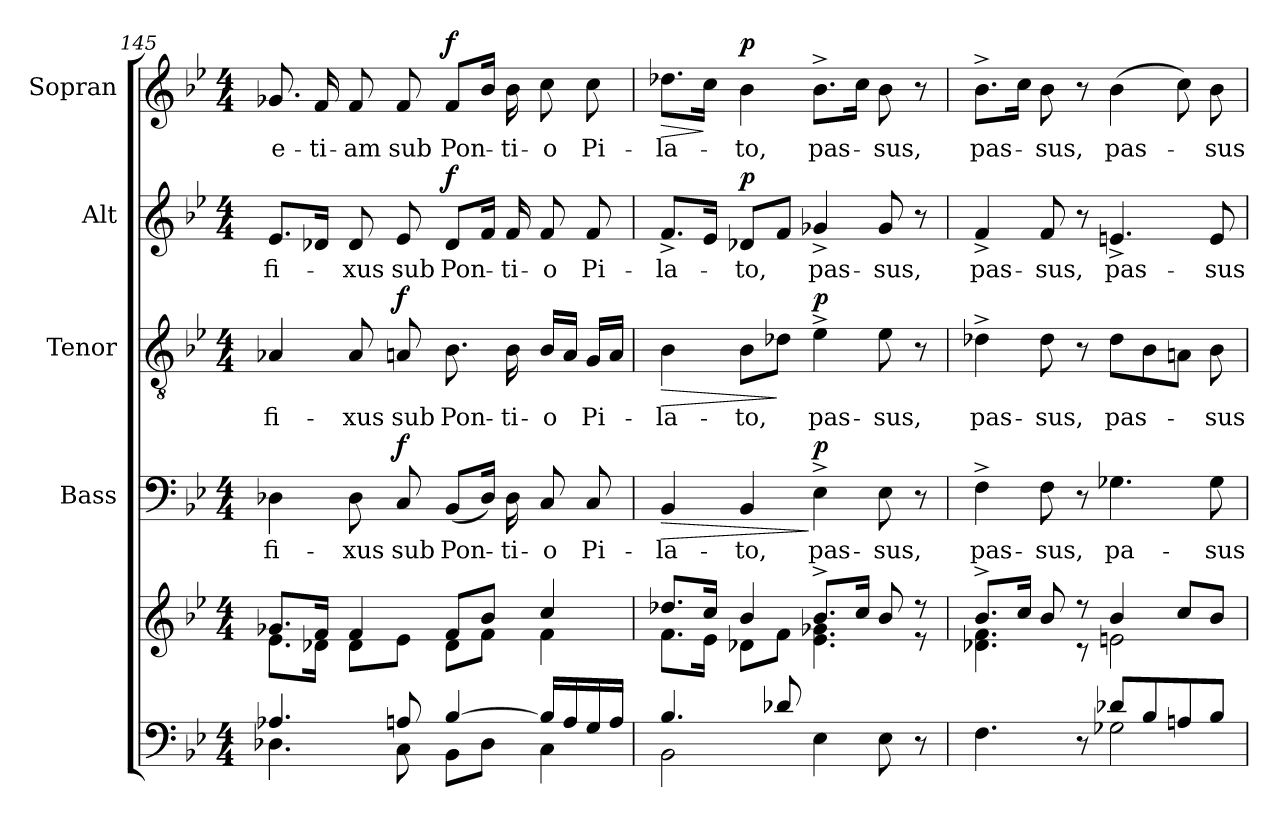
**kern	**kern	**kern	**text	**dynam	**kern	**text	**dynam	**kern	**text	**dynam	**kern	**text	**dynam
*part5	*part5	*part4	*part4	*part4	*part3	*part3	*part3	*part2	*part2	*part2	*part1	*part1	*part1
*staff6	*staff5	*staff4	*staff4	*staff4	*staff3	*staff3	*staff3	*staff2	*staff2	*staff2	*staff1	*staff1	*staff1
*	*	*I"Bass	*	*	*I"Tenor	*	*	*I"Alt	*	*	*I"Sopran	*	*
*	*	*I'B.	*	*	*I'T.	*	*	*I'A.	*	*	*I'S.	*	*
*clefF4	*clefG2	*clefF4	*	*	*clefGv2	*	*	*clefG2	*	*	*clefG2	*	*
*k[b-e-]	*k[b-e-]	*k[b-e-]	*	*	*k[b-e-]	*	*	*k[b-e-]	*	*	*k[b-e-]	*	*
*B-:	*B-:	*B-:	*	*	*B-:	*	*	*B-:	*	*	*B-:	*	*
*M4/4	*M4/4	*M4/4	*	*	*M4/4	*	*	*M4/4	*	*	*M4/4	*	*
=145	=145	=145	=145	=145	=145	=145	=145	=145	=145	=145	=145	=145	=145
*^	*^	*	*	*	*	*	*	*	*	*	*	*	*
!	!	!	!	!	!LO:LY:b	!	!	!LO:LY:b	!	!	!LO:LY:b	!	!	!LO:LY:b	!
4.A-X/	4.D-X\	8.g-X/L	8.e-\L	4D-X\	-fi-	.	4A-X/	-fi-	.	8.e-/L	-fi-	.	8.g-X/	e-	.
!	!	!	!	!	!	!	!	!	!	!	!	!	!	!LO:LY:b	!
.	.	16f/Jk	16d-X\Jk	.	.	.	.	.	.	16d-X/Jk	.	.	16f/	-ti-	.
!	!	!	!	!	!LO:LY:b	!	!	!LO:LY:b	!	!	!LO:LY:b	!	!	!LO:LY:b	!
.	.	4f/	8d-\L	8D-\	-xus	.	8A-/	-xus	.	8d-/	-xus	.	8f/	-am	.
!	!	!	!	!	!LO:LY:b	!LO:DY:a	!	!LO:LY:b	!LO:DY:a	!	!LO:LY:b	!	!	!LO:LY:b	!
8An/	8C\	.	8e-\J	8C/	sub	f	8An/	sub	f	8e-/	sub	.	8f/	sub	.
!	!	!	!	!	!LO:LY:b	!	!	!LO:LY:b	!	!	!LO:LY:b	!LO:DY:a	!	!LO:LY:b	!LO:DY:a
[>4B-/	8BB-\L	8f/L	8d-\L	(<8BB-/L	Pon-	.	8.B-\	Pon-	.	8d-/L	Pon-	f	8f/L	Pon-	f
.	8D-\J	8b-/J	8f\J	16D-/Jk)	.	.	.	.	.	16f/Jk	.	.	16b-/Jk	.	.
!	!	!	!	!	!LO:LY:b	!	!	!LO:LY:b	!	!	!LO:LY:b	!	!	!LO:LY:b	!
.	.	.	.	16D-\	-ti-	.	16B-\	-ti-	.	16f/	-ti-	.	16b-\	-ti-	.
!	!	!	!	!	!LO:LY:b	!	!	!LO:LY:b	!	!	!LO:LY:b	!	!	!LO:LY:b	!
16B-/LL]	4C\	4cc/	4f\	8C/	-o	.	16B-/LL	-o	.	8f/	-o	.	8cc\	-o	.
16A/	.	.	.	.	.	.	16A/JJ	.	.	.	.	.	.	.	.
!	!	!	!	!	!LO:LY:b	!	!	!LO:LY:b	!	!	!LO:LY:b	!	!	!LO:LY:b	!
16G/	.	.	.	8C/	Pi-	.	16G/LL	Pi-	.	8f/	Pi-	.	8cc\	Pi-	.
16A/JJ	.	.	.	.	.	.	16A/JJ	.	.	.	.	.	.	.	.
!!LO:PB:g=z
=146	=146	=146	=146	=146	=146	=146	=146	=146	=146	=146	=146	=146	=146	=146	=146
!	!	!	!	!	!LO:LY:b	!LO:HP:b	!	!LO:LY:b	!LO:HP:b	!	!LO:LY:b	!	!	!LO:LY:b	!LO:HP:b
4.B-/	2BB-\	8.dd-X/L	8.f\L	4BB-/	-la-	>	4B-\	-la-	>	8.f^</L	-la-	.	8.dd-X\L	-la-	>
.	.	16cc/Jk	16e-\Jk	.	.	.	.	.	.	16e-/Jk	.	.	16cc\Jk	.	]
!	!	!	!	!	!LO:LY:b	!	!	!LO:LY:b	!	!	!LO:LY:b	!LO:DY:a	!	!LO:LY:b	!LO:DY:a
.	.	4b-/	8d-X\L	4BB-/	-to,	.	8B-\L	-to,	.	8d-X/L	-to,	p	4b-\	-to,	p
8d-X/	.	.	8f\J	.	.	.	8d-X\J	.	]	8f/J	.	.	.	.	.
!	!	!	!	!	!LO:LY:b	!LO:DY:n=1:a	!	!LO:LY:b	!LO:DY:a	!	!LO:LY:b	!	!	!LO:LY:b	!
2ryy	4E-\	8.b-^>/L	4.e-\ 4.g-X\	4E-^>\	pas-	] p	4e-^>\	pas-	p	4g-X^</	pas-	.	8.b-^>\L	pas-	.
.	.	16cc/Jk	.	.	.	.	.	.	.	.	.	.	16cc\Jk	.	.
!	!	!	!	!	!LO:LY:b	!	!	!LO:LY:b	!	!	!LO:LY:b	!	!	!LO:LY:b	!
.	8E-\	8b-/	.	8E-\	-sus,	.	8e-\	-sus,	.	8g-/	-sus,	.	8b-\	-sus,	.
.	8r	8r	8r	8r	.	.	8r	.	.	8r	.	.	8r	.	.
=147	=147	=147	=147	=147	=147	=147	=147	=147	=147	=147	=147	=147	=147	=147	=147
!	!	!	!	!	!LO:LY:b	!	!	!LO:LY:b	!	!	!LO:LY:b	!	!	!LO:LY:b	!
2ryy	4.F\	8.b-^>/L	4.d-X\ 4.f\	4F^>\	pas-	.	4d-X^>\	pas-	.	4f^</	pas-	.	8.b-^>\L	pas-	.
.	.	16cc/Jk	.	.	.	.	.	.	.	.	.	.	16cc\Jk	.	.
!	!	!	!	!	!LO:LY:b	!	!	!LO:LY:b	!	!	!LO:LY:b	!	!	!LO:LY:b	!
.	.	8b-/	.	8F\	-sus,	.	8d-\	-sus,	.	8f/	-sus,	.	8b-\	-sus,	.
.	8r	8r	8r	8r	.	.	8r	.	.	8r	.	.	8r	.	.
!	!	!	!	!	!LO:LY:b	!	!	!LO:LY:b	!	!	!LO:LY:b	!	!	!LO:LY:b	!
8d-X/L	2G-X\	4b-/	2en\	4.G-X\	pa-	.	8d-\L	pas-	.	4.en^</	pas-	.	(>4b-\	pas-	.
8B-/	.	.	.	.	.	.	8B-\	.	.	.	.	.	.	.	.
8An/	.	8cc/L	.	.	.	.	8An\J	.	.	.	.	.	8cc\)	.	.
!	!	!	!	!	!LO:LY:b	!	!	!LO:LY:b	!	!	!LO:LY:b	!	!	!LO:LY:b	!
8B-/J	.	8b-/J	.	8G-\	-sus	.	8B-\	-sus	.	8e/	-sus	.	8b-\	-sus	.
*v	*v	*	*	*	*	*	*	*	*	*	*	*	*	*	*
*	*v	*v	*	*	*	*	*	*	*	*	*	*	*	*
=	=	=	=	=	=	=	=	=	=	=	=	=	=
*-	*-	*-	*-	*-	*-	*-	*-	*-	*-	*-	*-	*-	*-
